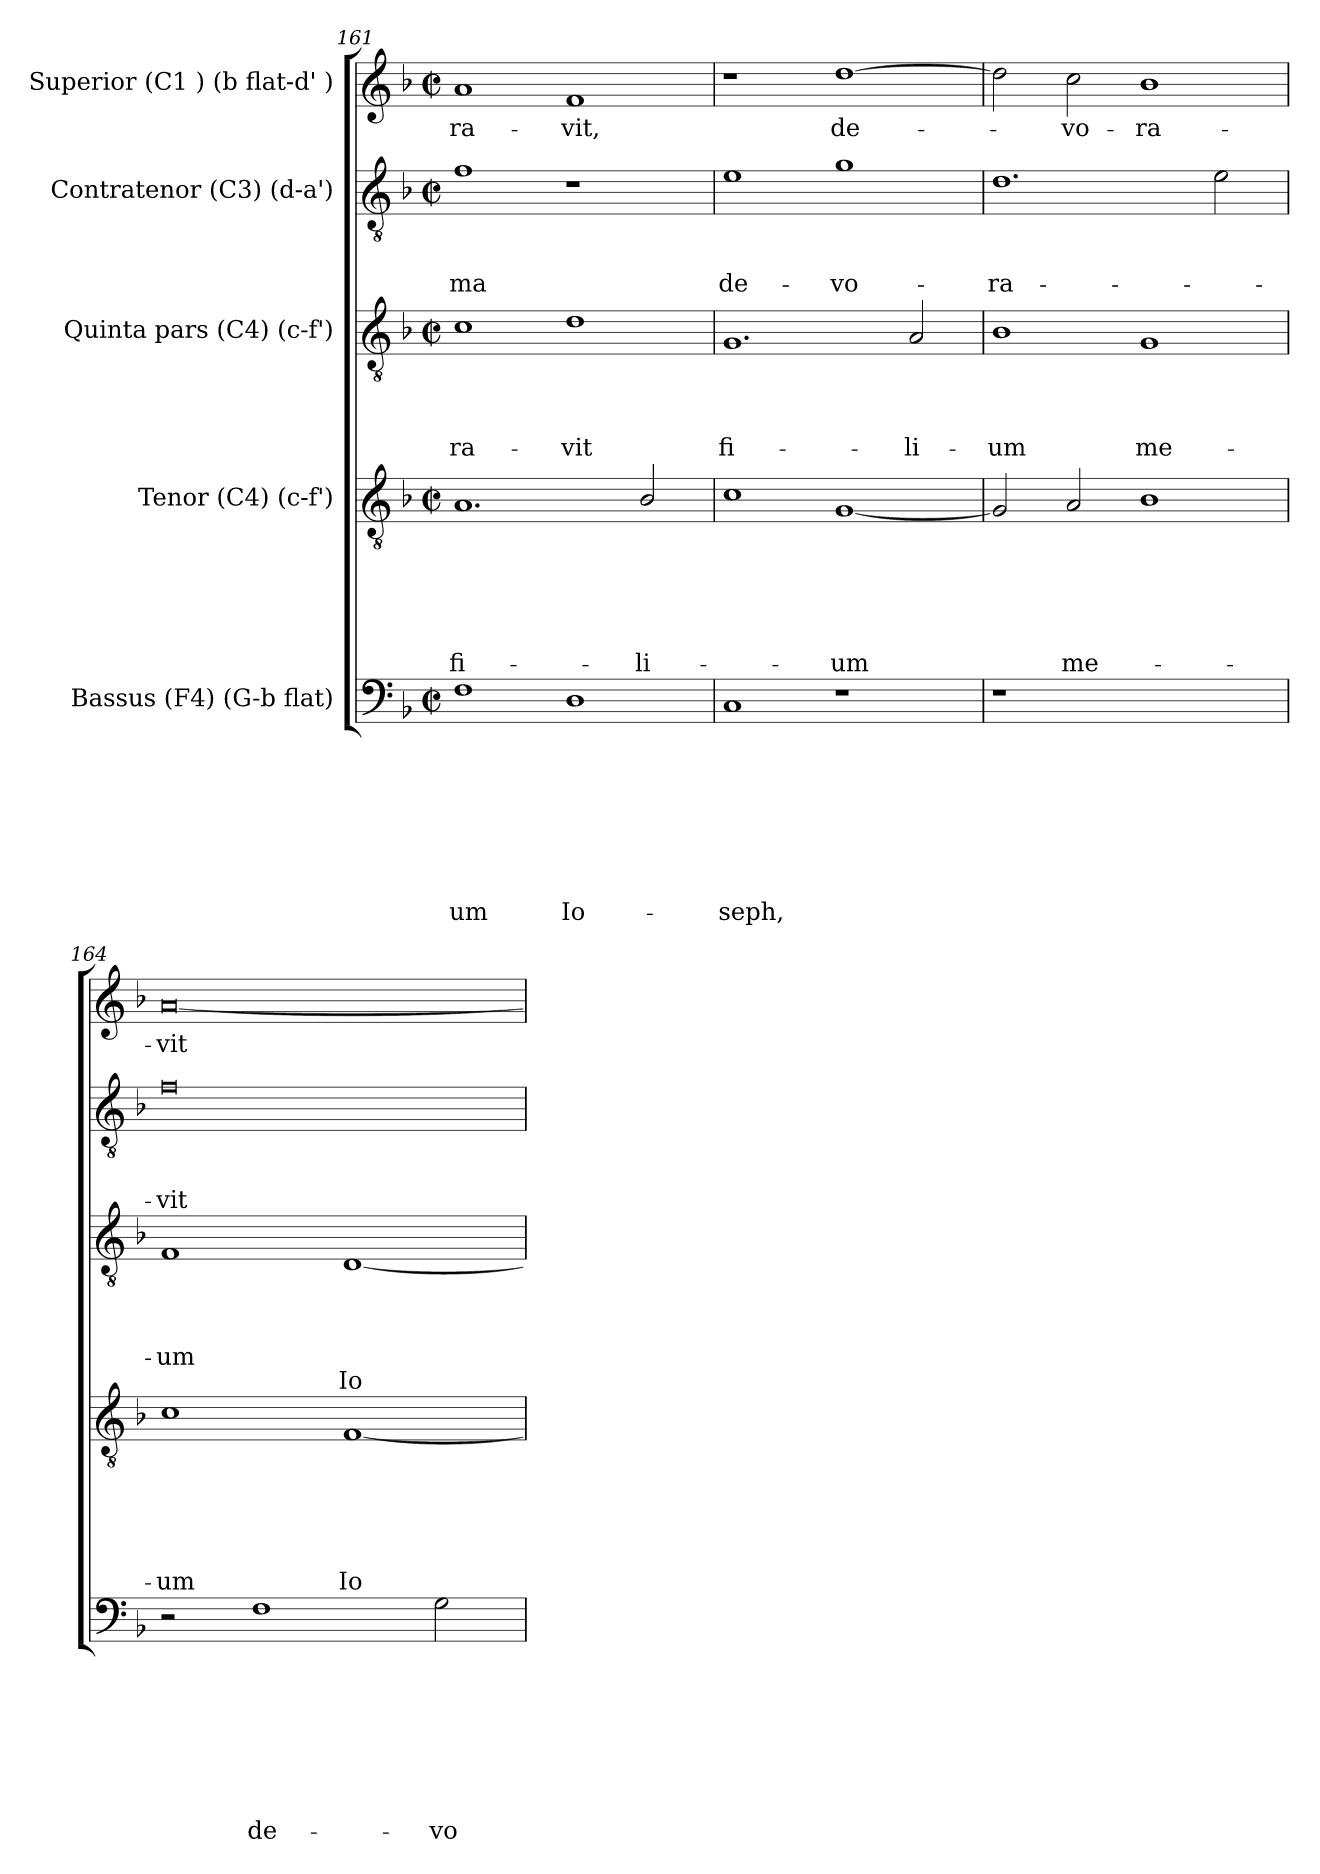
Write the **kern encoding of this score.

**kern	**text	**text	**text	**text	**text	**text	**text	**text	**kern	**text	**text	**text	**text	**text	**text	**kern	**text	**text	**text	**text	**text	**kern	**text	**text	**text	**kern	**text
*part5	*part5	*part5	*part5	*part5	*part5	*part5	*part5	*part5	*part4	*part4	*part4	*part4	*part4	*part4	*part4	*part3	*part3	*part3	*part3	*part3	*part3	*part2	*part2	*part2	*part2	*part1	*part1
*staff5	*staff5	*staff5	*staff5	*staff5	*staff5	*staff5	*staff5	*staff5	*staff4	*staff4	*staff4	*staff4	*staff4	*staff4	*staff4	*staff3	*staff3	*staff3	*staff3	*staff3	*staff3	*staff2	*staff2	*staff2	*staff2	*staff1	*staff1
*I"Bassus (F4) (G-b flat)	*	*	*	*	*	*	*	*	*I"Tenor (C4) (c-f')	*	*	*	*	*	*	*I"Quinta pars (C4) (c-f')	*	*	*	*	*	*I"Contratenor (C3) (d-a')	*	*	*	*I"Superior (C1 ) (b flat-d' )	*
*clefF4	*	*	*	*	*	*	*	*	*clefGv2	*	*	*	*	*	*	*clefGv2	*	*	*	*	*	*clefGv2	*	*	*	*clefG2	*
*k[b-]	*	*	*	*	*	*	*	*	*k[b-]	*	*	*	*	*	*	*k[b-]	*	*	*	*	*	*k[b-]	*	*	*	*k[b-]	*
*F:	*	*	*	*	*	*	*	*	*F:	*	*	*	*	*	*	*F:	*	*	*	*	*	*F:	*	*	*	*F:	*
*M2/2	*	*	*	*	*	*	*	*	*M2/2	*	*	*	*	*	*	*M2/2	*	*	*	*	*	*M2/2	*	*	*	*M2/2	*
*met(c|)	*	*	*	*	*	*	*	*	*met(c|)	*	*	*	*	*	*	*met(c|)	*	*	*	*	*	*met(c|)	*	*	*	*met(c|)	*
=161	=161	=161	=161	=161	=161	=161	=161	=161	=161	=161	=161	=161	=161	=161	=161	=161	=161	=161	=161	=161	=161	=161	=161	=161	=161	=161	=161
!	!	!	!	!	!	!	!	!LO:LY:b	!	!	!	!	!	!	!LO:LY:b	!	!	!	!	!LO:LY:b	!	!	!	!	!LO:LY:b	!	!LO:LY:b
1F	.	.	.	.	.	.	.	-um	1.A	.	.	.	.	.	fi-	1c	.	.	.	-ra-	.	1f	.	.	-ma	1a	-ra-
!	!	!	!	!	!	!	!	!LO:LY:b	!	!	!	!	!	!	!	!	!	!	!	!LO:LY:b	!	!	!	!	!	!	!LO:LY:b
1D	.	.	.	.	.	.	.	Io-	.	.	.	.	.	.	.	1d	.	.	.	-vit	.	1r	.	.	.	1f	-vit,
!	!	!	!	!	!	!	!	!	!	!	!	!	!	!	!LO:LY:b	!	!	!	!	!	!	!	!	!	!	!	!
.	.	.	.	.	.	.	.	.	2B-/	.	.	.	.	.	-li-	.	.	.	.	.	.	.	.	.	.	.	.
=162	=162	=162	=162	=162	=162	=162	=162	=162	=162	=162	=162	=162	=162	=162	=162	=162	=162	=162	=162	=162	=162	=162	=162	=162	=162	=162	=162
!	!	!	!	!	!	!	!	!LO:LY:b	!	!	!	!	!	!	!	!	!	!	!	!LO:LY:b	!	!	!	!	!LO:LY:b	!	!
1C	.	.	.	.	.	.	.	-seph,	1c	.	.	.	.	.	.	1.G	.	.	.	fi-	.	1e	.	.	de-	1r	.
!	!	!	!	!	!	!	!	!	!	!	!	!	!	!	!LO:LY:b	!	!	!	!	!	!	!	!	!	!LO:LY:b	!	!LO:LY:b
1r	.	.	.	.	.	.	.	.	[<1G	.	.	.	.	.	-um	.	.	.	.	.	.	1g	.	.	-vo-	[<1dd	de-
!	!	!	!	!	!	!	!	!	!	!	!	!	!	!	!	!	!	!	!	!LO:LY:b	!	!	!	!	!	!	!
.	.	.	.	.	.	.	.	.	.	.	.	.	.	.	.	2A/	.	.	.	-li-	.	.	.	.	.	.	.
!!LO:LB:g=z
=163	=163	=163	=163	=163	=163	=163	=163	=163	=163	=163	=163	=163	=163	=163	=163	=163	=163	=163	=163	=163	=163	=163	=163	=163	=163	=163	=163
!LO:N:vis=1	!	!	!	!	!	!	!	!	!	!	!	!	!	!	!	!	!	!	!	!LO:LY:b	!	!	!	!	!LO:LY:b	!	!
1r	.	.	.	.	.	.	.	.	2G/]	.	.	.	.	.	.	1B-	.	.	.	-um	.	1.d	.	.	-ra-	2dd\]	.
!	!	!	!	!	!	!	!	!	!	!	!	!	!	!	!LO:LY:b	!	!	!	!	!	!	!	!	!	!	!	!LO:LY:b
.	.	.	.	.	.	.	.	.	2A/	.	.	.	.	.	me-	.	.	.	.	.	.	.	.	.	.	2cc\	-vo-
!	!	!	!	!	!	!	!	!	!	!	!	!	!	!	!	!	!	!	!	!LO:LY:b	!	!	!	!	!	!	!LO:LY:b
1ryy	.	.	.	.	.	.	.	.	1B-	.	.	.	.	.	.	1G	.	.	.	me-	.	.	.	.	.	1b-	-ra-
.	.	.	.	.	.	.	.	.	.	.	.	.	.	.	.	.	.	.	.	.	.	2e\	.	.	.	.	.
=164	=164	=164	=164	=164	=164	=164	=164	=164	=164	=164	=164	=164	=164	=164	=164	=164	=164	=164	=164	=164	=164	=164	=164	=164	=164	=164	=164
!	!	!	!	!	!	!	!	!	!	!	!	!	!	!	!LO:LY:b	!	!	!	!	!LO:LY:b	!	!	!	!	!LO:LY:b:rj	!	!LO:LY:b
2r	.	.	.	.	.	.	.	.	1c	.	.	.	.	.	-um	1F	.	.	.	-um	.	0f	.	.	-vit	[<0a	-vit
!	!	!	!	!	!	!	!	!LO:LY:b	!	!	!	!	!	!	!	!	!	!	!	!	!	!	!	!	!	!	!
1F	.	.	.	.	.	.	.	de-	.	.	.	.	.	.	.	.	.	.	.	.	.	.	.	.	.	.	.
!	!	!	!	!	!	!	!	!	!	!	!	!	!	!	!LO:LY:b	!	!	!	!	!	!LO:LY:b	!	!	!	!	!	!
.	.	.	.	.	.	.	.	.	[<1F	.	.	.	.	.	Io-	[<1D	.	.	.	.	Io-	.	.	.	.	.	.
!	!	!	!	!	!	!	!	!LO:LY:b	!	!	!	!	!	!	!	!	!	!	!	!	!	!	!	!	!	!	!
2G\	.	.	.	.	.	.	.	-vo-	.	.	.	.	.	.	.	.	.	.	.	.	.	.	.	.	.	.	.
=	=	=	=	=	=	=	=	=	=	=	=	=	=	=	=	=	=	=	=	=	=	=	=	=	=	=	=
*-	*-	*-	*-	*-	*-	*-	*-	*-	*-	*-	*-	*-	*-	*-	*-	*-	*-	*-	*-	*-	*-	*-	*-	*-	*-	*-	*-
